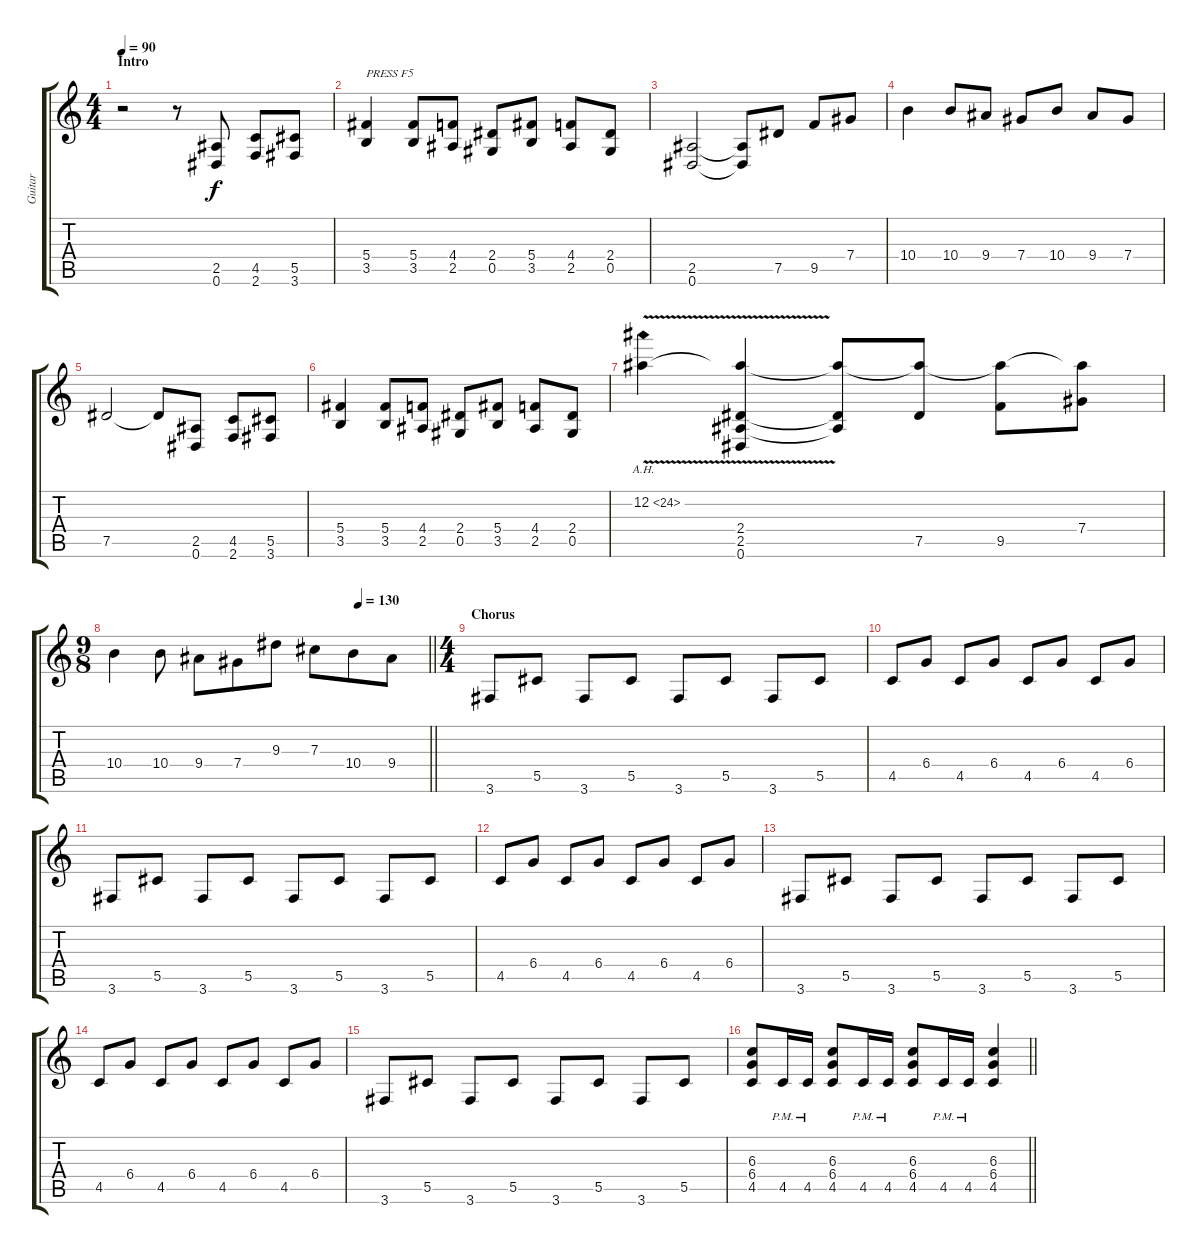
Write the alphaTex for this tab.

\track ("Guitar" "Guitar") {instrument distortionguitar}
\staff {score tabs}
\tuning (Eb4 Bb3 Gb3 Db3 Ab2 Eb2) {hide}
\ts (4 4)
\section ("" "Intro")
\tempo 90
\clef g2
\ks c
r.2{dy f instrument distortionguitar} r.8 (2.5 0.6).8 (4.5 2.6).8 (5.5 3.6).8 |
(5.4 3.5).4{txt "PRESS F5"} (5.4 3.5).8 (4.4 2.5).8 (2.4 0.5).8 (5.4 3.5).8 (4.4 2.5).8 (2.4 0.5).8 |
(2.5 0.6).2 (2.5{t} 0.6{t}).8 7.5.8 9.5.8 7.4.8 |
10.4.4 10.4.8 9.4.8 7.4.8 10.4.8 9.4.8 7.4.8 |
7.5.2 7.5{t}.8 (2.5 0.6).8 (4.5 2.6).8 (5.5 3.6).8 |
(5.4 3.5).4 (5.4 3.5).8 (4.4 2.5).8 (2.4 0.5).8 (5.4 3.5).8 (4.4 2.5).8 (2.4 0.5).8 |
12.2{ah 12 v}.4 (12.2{t} 2.4 2.5 0.6).4 (12.2{t} 2.4{t} 2.5{t}).8 (12.2{t} 7.5).8 (12.2{t} 9.5).8 (12.2{t} 7.4).8 |
\ts (9 8)
\tempo (130 0.7777777777777778)
\barLineRight lightlight
10.4.4 10.4.8 9.4.8 7.4.8 9.3.8 7.3.8 10.4.8 9.4.8 |
\ts (4 4)
\section ("" "Chorus")
3.6.8 5.5.8 3.6.8 5.5.8 3.6.8 5.5.8 3.6.8 5.5.8 |
4.5.8 6.4.8 4.5.8 6.4.8 4.5.8 6.4.8 4.5.8 6.4.8 |
3.6.8 5.5.8 3.6.8 5.5.8 3.6.8 5.5.8 3.6.8 5.5.8 |
4.5.8 6.4.8 4.5.8 6.4.8 4.5.8 6.4.8 4.5.8 6.4.8 |
3.6.8 5.5.8 3.6.8 5.5.8 3.6.8 5.5.8 3.6.8 5.5.8 |
4.5.8 6.4.8 4.5.8 6.4.8 4.5.8 6.4.8 4.5.8 6.4.8 |
3.6.8 5.5.8 3.6.8 5.5.8 3.6.8 5.5.8 3.6.8 5.5.8 |
\barLineRight lightlight
(6.3 6.4 4.5).8 4.5{pm}.16 4.5{pm}.16 (6.3 6.4 4.5).8 4.5{pm}.16 4.5{pm}.16 (6.3 6.4 4.5).8 4.5{pm}.16 4.5{pm}.16 (6.3 6.4 4.5).4
